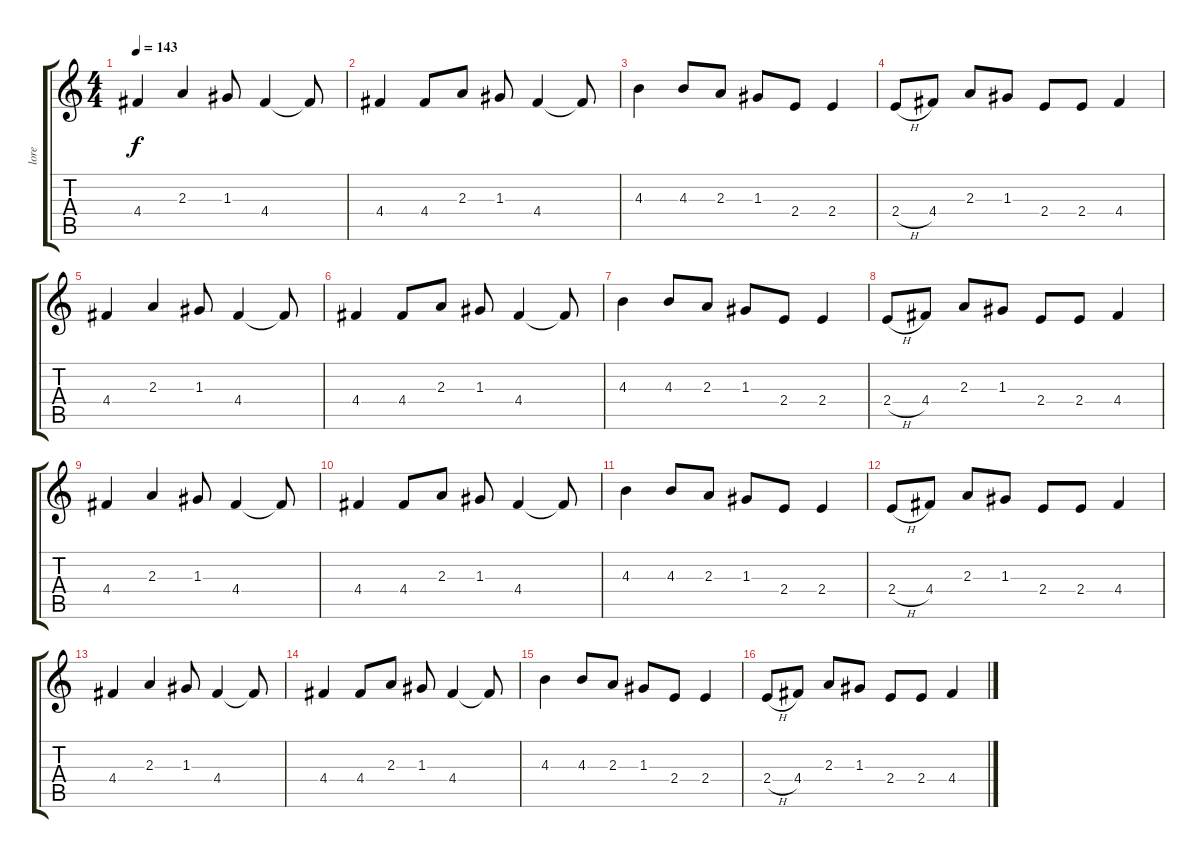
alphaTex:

\track ("lore" "lore") {instrument distortionguitar}
\staff {score tabs}
\tuning (E4 B3 G3 D3 A2 E2) {hide}
\ts (4 4)
\tempo 143
\clef g2
\ks c
4.4.4{dy f instrument distortionguitar} 2.3.4 1.3.8 4.4.4 4.4{t}.8 |
4.4.4 4.4.8 2.3.8 1.3.8 4.4.4 4.4{t}.8 |
4.3.4 4.3.8 2.3.8 1.3.8 2.4.8 2.4.4 |
2.4{h}.8 4.4.8 2.3.8 1.3.8 2.4.8 2.4.8 4.4.4 |
4.4.4 2.3.4 1.3.8 4.4.4 4.4{t}.8 |
4.4.4 4.4.8 2.3.8 1.3.8 4.4.4 4.4{t}.8 |
4.3.4 4.3.8 2.3.8 1.3.8 2.4.8 2.4.4 |
2.4{h}.8 4.4.8 2.3.8 1.3.8 2.4.8 2.4.8 4.4.4 |
4.4.4 2.3.4 1.3.8 4.4.4 4.4{t}.8 |
4.4.4 4.4.8 2.3.8 1.3.8 4.4.4 4.4{t}.8 |
4.3.4 4.3.8 2.3.8 1.3.8 2.4.8 2.4.4 |
2.4{h}.8 4.4.8 2.3.8 1.3.8 2.4.8 2.4.8 4.4.4 |
4.4.4 2.3.4 1.3.8 4.4.4 4.4{t}.8 |
4.4.4 4.4.8 2.3.8 1.3.8 4.4.4 4.4{t}.8 |
4.3.4 4.3.8 2.3.8 1.3.8 2.4.8 2.4.4 |
2.4{h}.8 4.4.8 2.3.8 1.3.8 2.4.8 2.4.8 4.4.4
